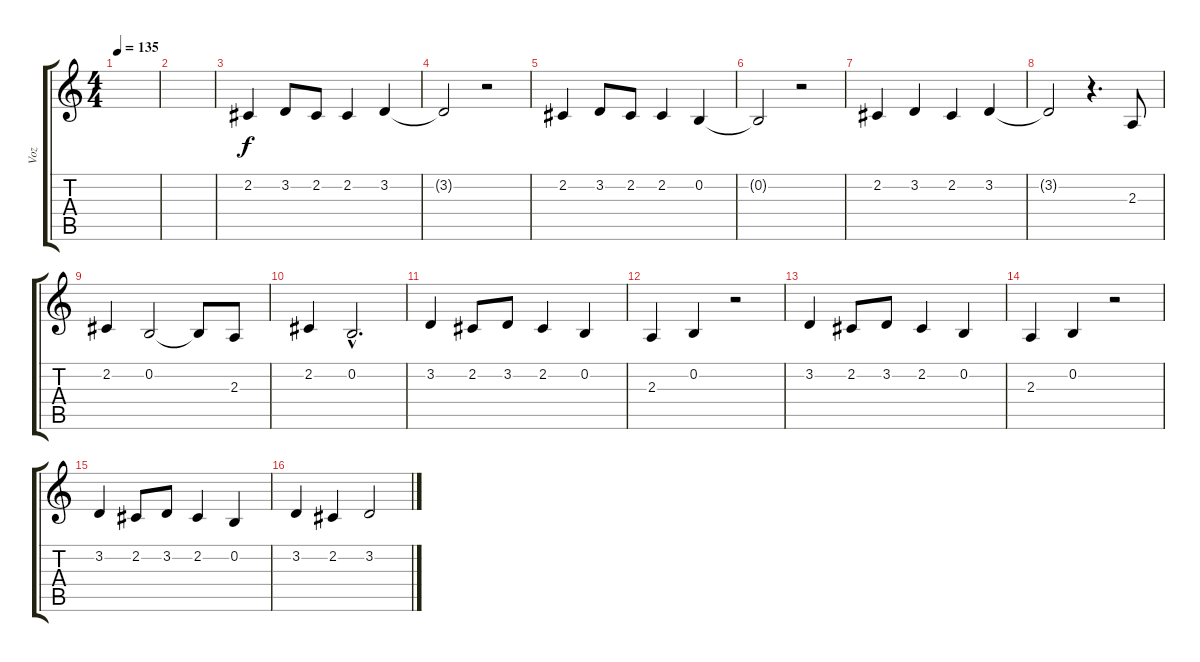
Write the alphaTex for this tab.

\track ("Voz" "Voz") {instrument acousticgrandpiano}
\staff {score tabs}
\tuning (E4 B3 G3 D3 A2 E2) {hide}
\ts (4 4)
\tempo 135
\clef g2
\ks c
|
|
2.2.4 3.2.8 2.2.8 2.2.4 3.2.4 |
3.2{t}.2 r.2 |
2.2.4 3.2.8 2.2.8 2.2.4 0.2.4 |
0.2{t}.2 r.2 |
2.2.4 3.2.4 2.2.4 3.2.4 |
3.2{t}.2 r.4{d} 2.3.8 |
2.2.4 0.2.2 0.2{t}.8 2.3.8 |
2.2.4 0.2{hac}.2{d} |
3.2.4 2.2.8 3.2.8 2.2.4 0.2.4 |
2.3.4 0.2.4 r.2 |
3.2.4 2.2.8 3.2.8 2.2.4 0.2.4 |
2.3.4 0.2.4 r.2 |
3.2.4 2.2.8 3.2.8 2.2.4 0.2.4 |
3.2.4 2.2.4 3.2.2
